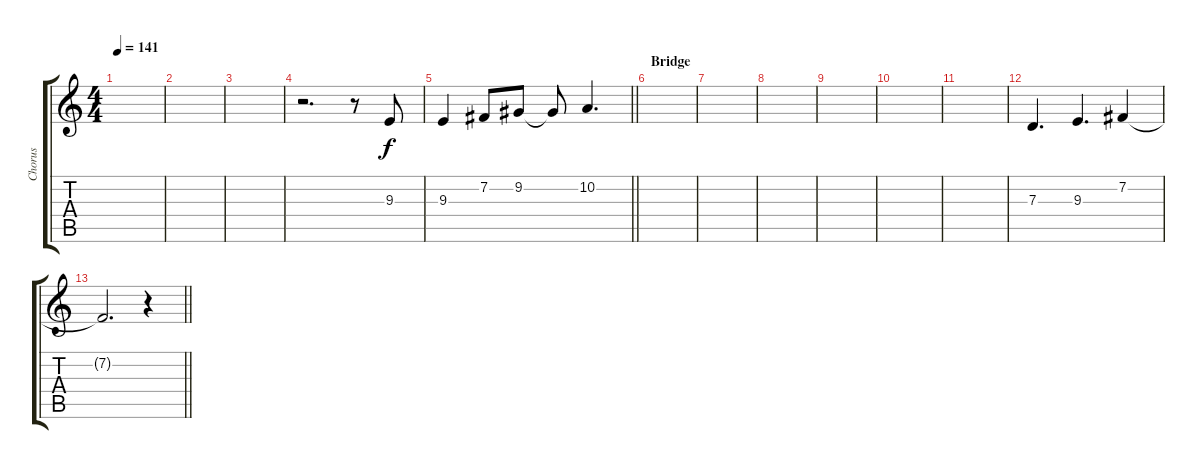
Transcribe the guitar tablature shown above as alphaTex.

\track ("Chorus" "Chorus") {instrument viola}
\staff {score tabs}
\tuning (E4 B3 G3 D3 A2 E2) {hide}
\ts (4 4)
\tempo 141
\clef g2
\ks c
|
|
|
r.2{d} r.8 9.3.8 |
\barLineRight lightlight
9.3.4 7.2.8 9.2.8 9.2{t}.8 10.2.4{d} |
\section ("" "Bridge")
|
|
|
|
|
|
7.3.4{d} 9.3.4{d} 7.2.4 |
\barLineRight lightlight
7.2{t}.2{d} r.4
